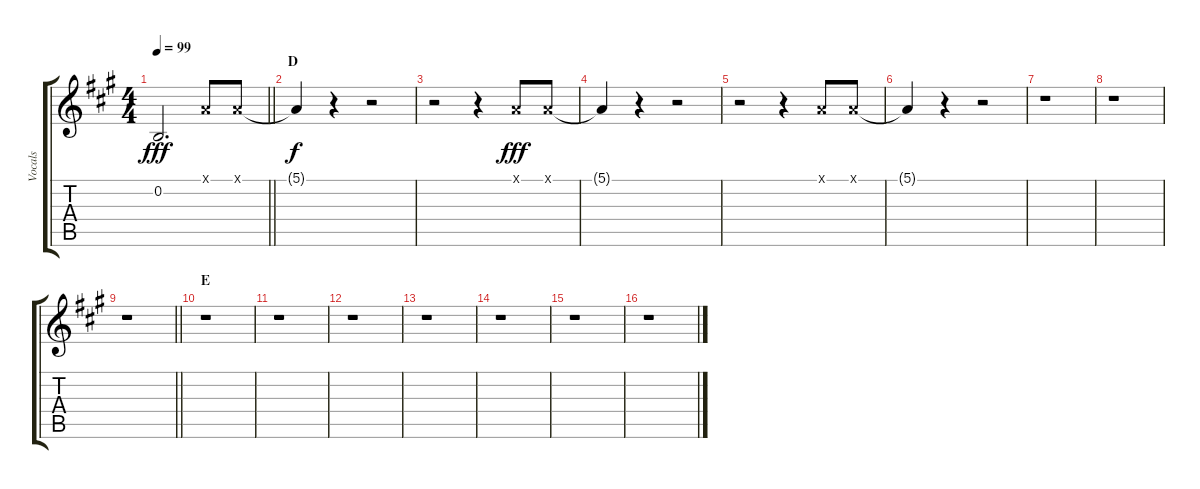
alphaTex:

\track ("Vocals" "Vocals") {instrument voiceoohs}
\staff {score tabs}
\tuning (E4 B3 G3 D3 A2 E2) {hide}
\ts (4 4)
\tempo 99
\clef g2
\barLineRight lightlight
\ks a
0.2.2{d dy fff} 5.1{x}.8 5.1{x}.8 |
\section ("" "D")
5.1{t}.4{dy f} r.4 r.2 |
r.2 r.4 5.1{x}.8{dy fff} 5.1{x}.8 |
5.1{t}.4 r.4 r.2 |
r.2 r.4 5.1{x}.8 5.1{x}.8 |
5.1{t}.4 r.4 r.2 |
r.1 |
r.1 |
\barLineRight lightlight
r.1 |
\section ("" "E")
r.1 |
r.1 |
r.1 |
r.1 |
r.1 |
r.1 |
r.1
